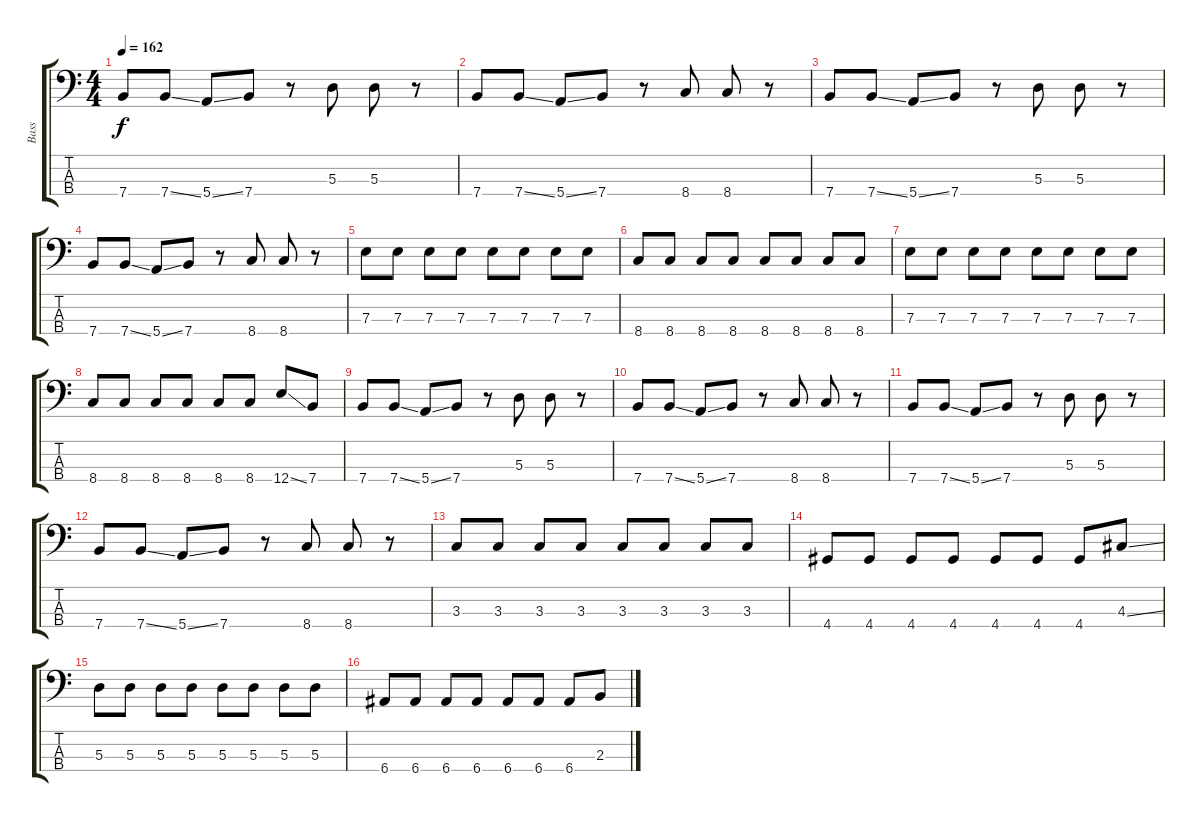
\track ("Bass" "Bass") {instrument electricbasspick}
\staff {score tabs}
\tuning (G2 D2 A1 E1) {hide}
\ts (4 4)
\tempo 162
\clef f4
\ks c
7.4.8{dy f} 7.4{ss}.8 5.4{ss}.8 7.4.8 r.8 5.3.8 5.3.8 r.8 |
7.4.8 7.4{ss}.8 5.4{ss}.8 7.4.8 r.8 8.4.8 8.4.8 r.8 |
7.4.8 7.4{ss}.8 5.4{ss}.8 7.4.8 r.8 5.3.8 5.3.8 r.8 |
7.4.8 7.4{ss}.8 5.4{ss}.8 7.4.8 r.8 8.4.8 8.4.8 r.8 |
7.3.8 7.3.8 7.3.8 7.3.8 7.3.8 7.3.8 7.3.8 7.3.8 |
8.4.8 8.4.8 8.4.8 8.4.8 8.4.8 8.4.8 8.4.8 8.4.8 |
7.3.8 7.3.8 7.3.8 7.3.8 7.3.8 7.3.8 7.3.8 7.3.8 |
8.4.8 8.4.8 8.4.8 8.4.8 8.4.8 8.4.8 12.4{ss}.8 7.4.8 |
7.4.8 7.4{ss}.8 5.4{ss}.8 7.4.8 r.8 5.3.8 5.3.8 r.8 |
7.4.8 7.4{ss}.8 5.4{ss}.8 7.4.8 r.8 8.4.8 8.4.8 r.8 |
7.4.8 7.4{ss}.8 5.4{ss}.8 7.4.8 r.8 5.3.8 5.3.8 r.8 |
7.4.8 7.4{ss}.8 5.4{ss}.8 7.4.8 r.8 8.4.8 8.4.8 r.8 |
3.3.8 3.3.8 3.3.8 3.3.8 3.3.8 3.3.8 3.3.8 3.3.8 |
4.4.8 4.4.8 4.4.8 4.4.8 4.4.8 4.4.8 4.4.8 4.3{ss}.8 |
5.3.8 5.3.8 5.3.8 5.3.8 5.3.8 5.3.8 5.3.8 5.3.8 |
6.4.8 6.4.8 6.4.8 6.4.8 6.4.8 6.4.8 6.4.8 2.3{ss}.8
